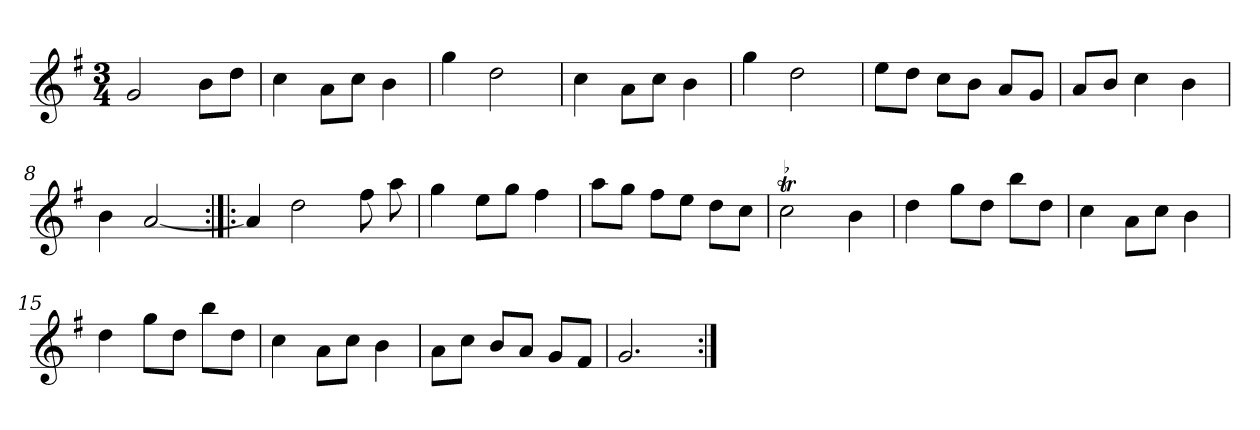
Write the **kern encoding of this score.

**kern
*part1
*staff1
*clefG2
*k[f#]
*G:
*M3/4
*MM120
=1
2g
8b\L
8dd\J
=2
4cc
8a\L
8cc\J
4b
=3
4gg
2dd
=4
4cc
8a\L
8cc\J
4b
=5
4gg
2dd
=6
8ee\L
8dd\J
8cc\L
8b\J
8a/L
8g/J
=7
8a/L
8b/J
4cc
4b
=8
4b
[2a
=9:|!|:
4a]
2dd
8ff#
8aa
=10
4gg
8ee\L
8gg\J
4ff#
=11
8aa\L
8gg\J
8ff#\L
8ee\J
8dd\L
8cc\J
=12
!LO:TR:acc=-
2cct
4b
=13
4dd
8gg\L
8dd\J
8bb\L
8dd\J
=14
4cc
8a\L
8cc\J
4b
=15
4dd
8gg\L
8dd\J
8bb\L
8dd\J
=16
4cc
8a\L
8cc\J
4b
=17
8a\L
8cc\J
8b/L
8a/J
8g/L
8f#/J
=18
2.g
=:|!
*-
